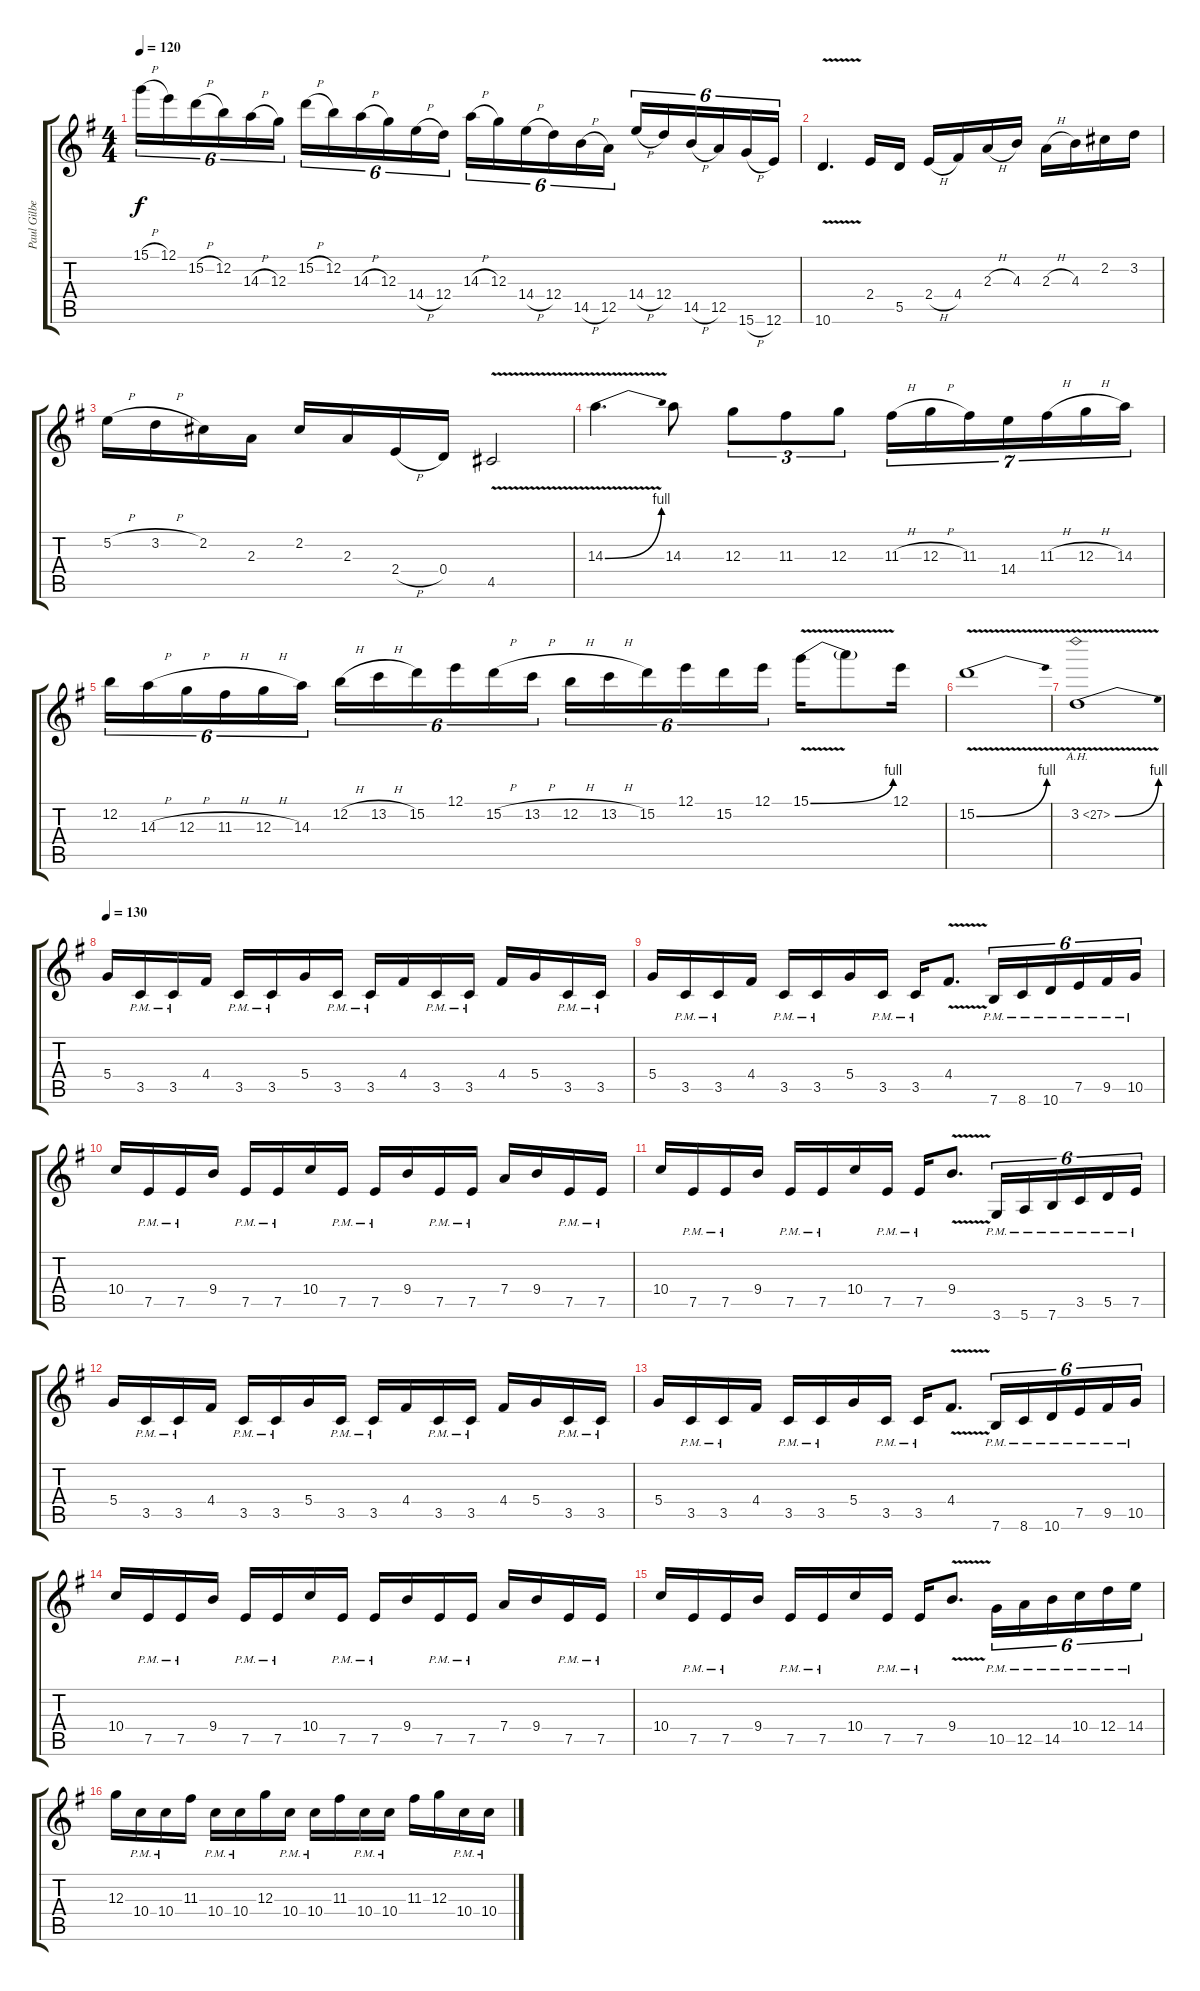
\track ("Paul Gilbert (Lead Guitar)" "Paul Gilbe") {instrument distortionguitar}
\staff {score tabs}
\tuning (E4 B3 G3 D3 A2 E2) {hide}
\ts (4 4)
\tempo 120
\clef g2
\ks g
15.1{h}.16{tu (6 4) dy f} 12.1.16{tu (6 4)} 15.2{h}.16{tu (6 4)} 12.2.16{tu (6 4)} 14.3{h}.16{tu (6 4)} 12.3.16{tu (6 4)} 15.2{h}.16{tu (6 4)} 12.2.16{tu (6 4)} 14.3{h}.16{tu (6 4)} 12.3.16{tu (6 4)} 14.4{h}.16{tu (6 4)} 12.4.16{tu (6 4)} 14.3{h}.16{tu (6 4)} 12.3.16{tu (6 4)} 14.4{h}.16{tu (6 4)} 12.4.16{tu (6 4)} 14.5{h}.16{tu (6 4)} 12.5.16{tu (6 4)} 14.4{h}.16{tu (6 4)} 12.4.16{tu (6 4)} 14.5{h}.16{tu (6 4)} 12.5.16{tu (6 4)} 15.6{h}.16{tu (6 4)} 12.6.16{tu (6 4)} |
10.6{v}.4{d} 2.4.16 5.5.16 2.4{h}.16 4.4.16 2.3{h}.16 4.3.16 2.3{h}.16 4.3.16 2.2.16 3.2.16 |
5.2{h}.16 3.2{h}.16 2.2.16 2.3.16 2.2.16 2.3.16 2.4{h}.16 0.4.16 4.5{v}.2 |
14.3{be (bend 0 0 60 4) v}.4{d} 14.3.8 12.3.8{tu (3 2)} 11.3.8{tu (3 2)} 12.3.8{tu (3 2)} 11.3{h}.16{tu (7 4)} 12.3{h}.16{tu (7 4)} 11.3.16{tu (7 4)} 14.4.16{tu (7 4)} 11.3{h}.16{tu (7 4)} 12.3{h}.16{tu (7 4)} 14.3.16{tu (7 4)} |
12.2.16{tu (6 4)} 14.3{h}.16{tu (6 4)} 12.3{h}.16{tu (6 4)} 11.3{h}.16{tu (6 4)} 12.3{h}.16{tu (6 4)} 14.3.16{tu (6 4)} 12.2{h}.16{tu (6 4)} 13.2{h}.16{tu (6 4)} 15.2.16{tu (6 4)} 12.1.16{tu (6 4)} 15.2{h}.16{tu (6 4)} 13.2{h}.16{tu (6 4)} 12.2{h}.16{tu (6 4)} 13.2{h}.16{tu (6 4)} 15.2.16{tu (6 4)} 12.1.16{tu (6 4)} 15.2.16{tu (6 4)} 12.1.16{tu (6 4)} 15.1{be (bend 0 0 60 4) v}.16 15.1{t}.8 12.1.16 |
15.2{be (bend 0 0 60 4) v}.1 |
3.2{be (bend 0 0 60 4) ah 24 v}.1{instrument distortionguitar} |
\tempo 130
5.4.16 3.5{pm}.16 3.5{pm}.16 4.4.16 3.5{pm}.16 3.5{pm}.16 5.4.16 3.5{pm}.16 3.5{pm}.16 4.4.16 3.5{pm}.16 3.5{pm}.16 4.4.16 5.4.16 3.5{pm}.16 3.5{pm}.16 |
5.4.16 3.5{pm}.16 3.5{pm}.16 4.4.16 3.5{pm}.16 3.5{pm}.16 5.4.16 3.5{pm}.16 3.5{pm}.16 4.4{v}.8{d} 7.6{pm}.16{tu (6 4)} 8.6{pm}.16{tu (6 4)} 10.6{pm}.16{tu (6 4)} 7.5{pm}.16{tu (6 4)} 9.5{pm}.16{tu (6 4)} 10.5{pm}.16{tu (6 4)} |
10.4.16 7.5{pm}.16 7.5{pm}.16 9.4.16 7.5{pm}.16 7.5{pm}.16 10.4.16 7.5{pm}.16 7.5{pm}.16 9.4.16 7.5{pm}.16 7.5{pm}.16 7.4.16 9.4.16 7.5{pm}.16 7.5{pm}.16 |
10.4.16 7.5{pm}.16 7.5{pm}.16 9.4.16 7.5{pm}.16 7.5{pm}.16 10.4.16 7.5{pm}.16 7.5{pm}.16 9.4{v}.8{d} 3.6{pm}.16{tu (6 4)} 5.6{pm}.16{tu (6 4)} 7.6{pm}.16{tu (6 4)} 3.5{pm}.16{tu (6 4)} 5.5{pm}.16{tu (6 4)} 7.5{pm}.16{tu (6 4)} |
5.4.16 3.5{pm}.16 3.5{pm}.16 4.4.16 3.5{pm}.16 3.5{pm}.16 5.4.16 3.5{pm}.16 3.5{pm}.16 4.4.16 3.5{pm}.16 3.5{pm}.16 4.4.16 5.4.16 3.5{pm}.16 3.5{pm}.16 |
5.4.16 3.5{pm}.16 3.5{pm}.16 4.4.16 3.5{pm}.16 3.5{pm}.16 5.4.16 3.5{pm}.16 3.5{pm}.16 4.4{v}.8{d} 7.6{pm}.16{tu (6 4)} 8.6{pm}.16{tu (6 4)} 10.6{pm}.16{tu (6 4)} 7.5{pm}.16{tu (6 4)} 9.5{pm}.16{tu (6 4)} 10.5{pm}.16{tu (6 4)} |
10.4.16 7.5{pm}.16 7.5{pm}.16 9.4.16 7.5{pm}.16 7.5{pm}.16 10.4.16 7.5{pm}.16 7.5{pm}.16 9.4.16 7.5{pm}.16 7.5{pm}.16 7.4.16 9.4.16 7.5{pm}.16 7.5{pm}.16 |
10.4.16 7.5{pm}.16 7.5{pm}.16 9.4.16 7.5{pm}.16 7.5{pm}.16 10.4.16 7.5{pm}.16 7.5{pm}.16 9.4{v}.8{d} 10.5{pm}.16{tu (6 4)} 12.5{pm}.16{tu (6 4)} 14.5{pm}.16{tu (6 4)} 10.4{pm}.16{tu (6 4)} 12.4{pm}.16{tu (6 4)} 14.4{pm}.16{tu (6 4)} |
12.3.16 10.4{pm}.16 10.4{pm}.16 11.3.16 10.4{pm}.16 10.4{pm}.16 12.3.16 10.4{pm}.16 10.4{pm}.16 11.3.16 10.4{pm}.16 10.4{pm}.16 11.3.16 12.3.16 10.4{pm}.16 10.4{pm}.16
